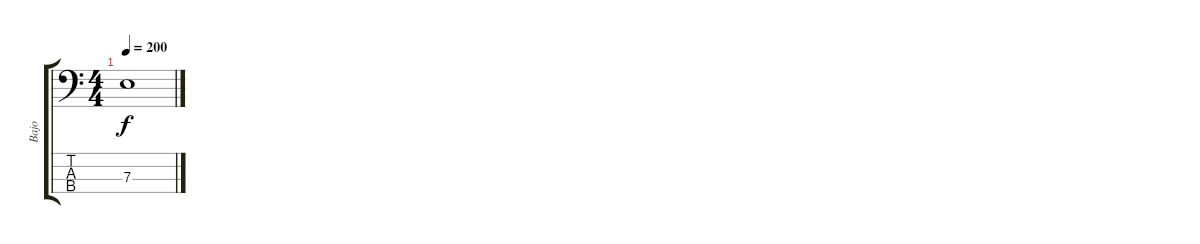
\track ("Bajo" "Bajo") {instrument electricbassfinger}
\staff {score tabs}
\tuning (G2 D2 A1 E1) {hide}
\ts (4 4)
\tempo 200
\clef f4
\ks c
7.3{t}.1{dy f}
